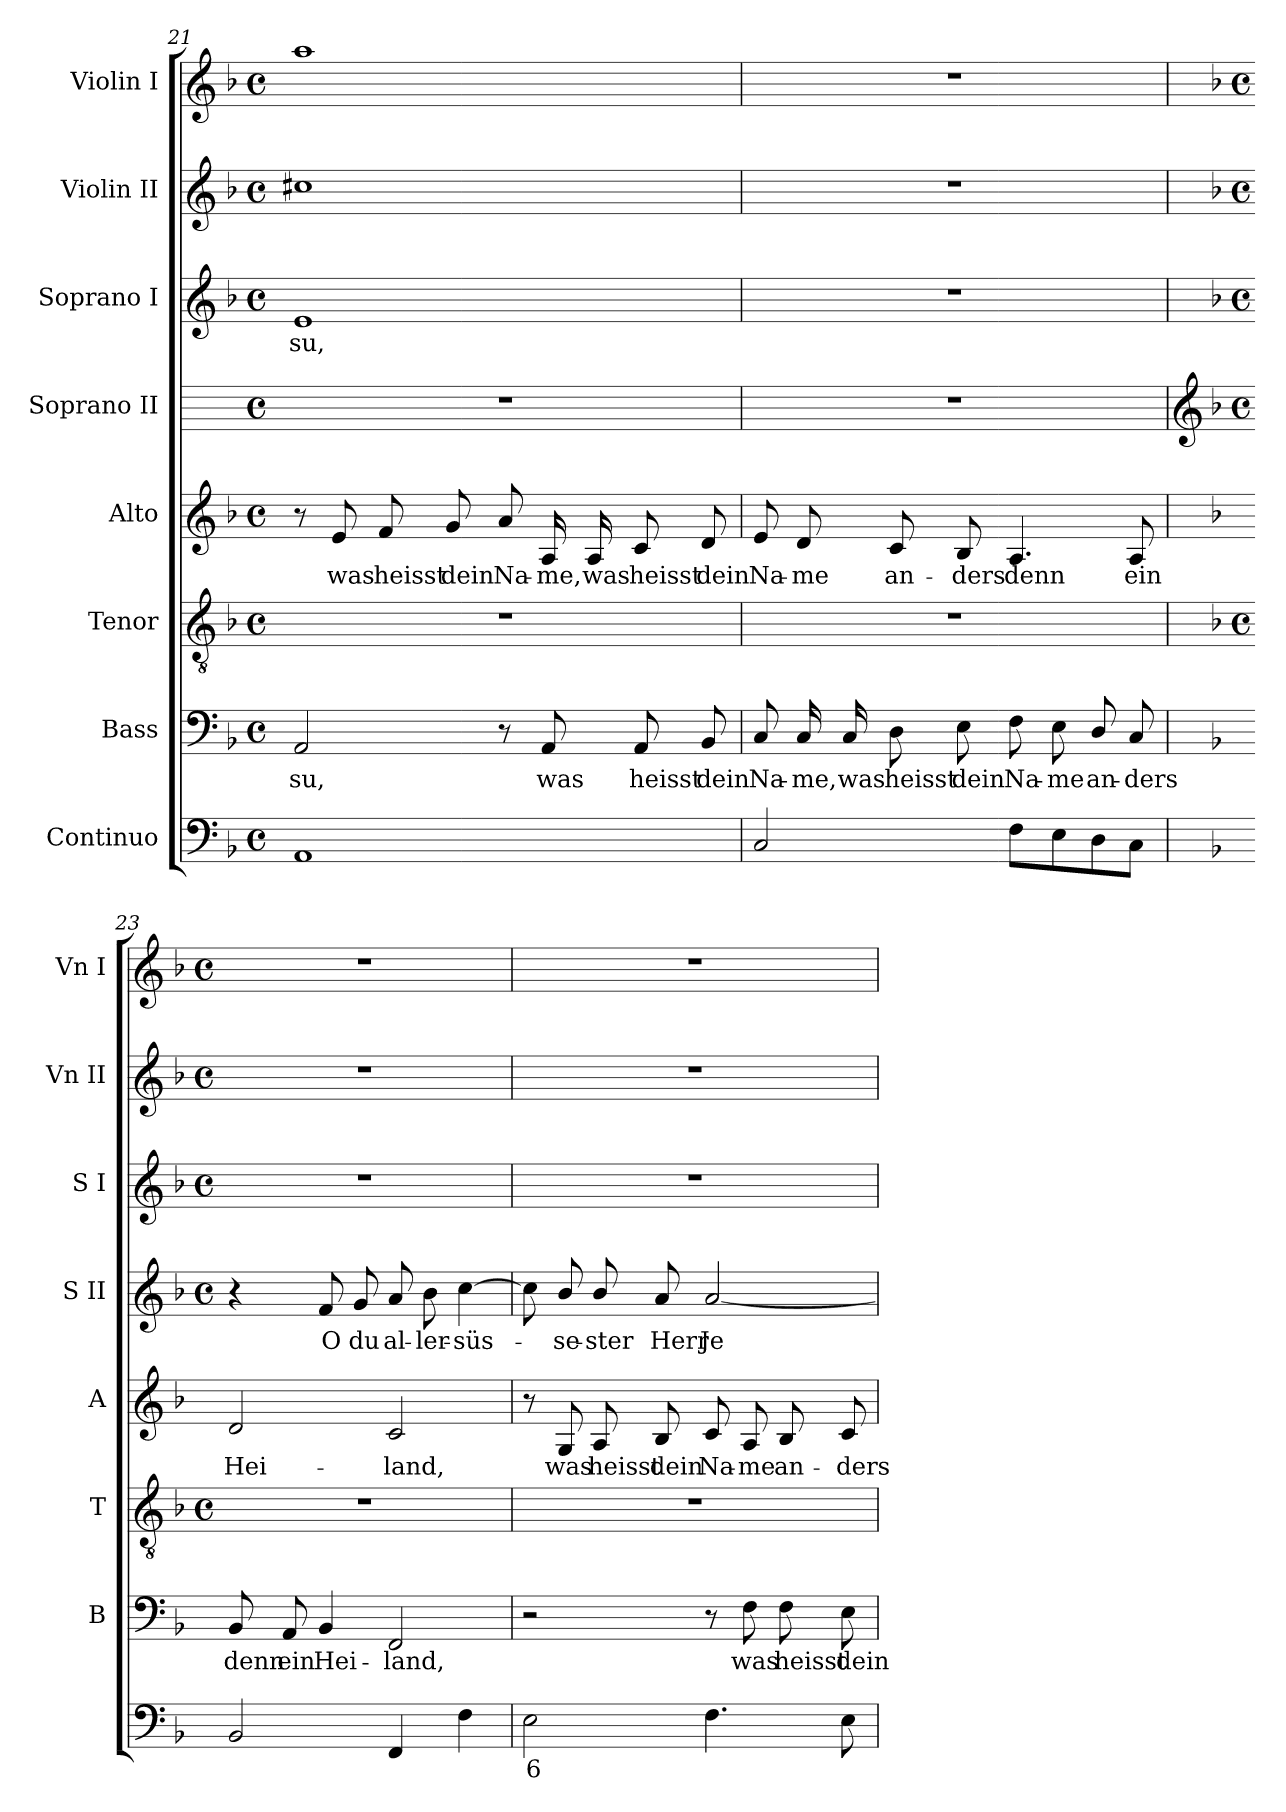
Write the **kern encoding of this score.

**kern	**text	**kern	**text	**kern	**kern	**text	**kern	**text	**kern	**text	**kern	**kern
*part8	*part8	*part7	*part7	*part6	*part5	*part5	*part4	*part4	*part3	*part3	*part2	*part1
*staff8	*staff8	*staff7	*staff7	*staff6	*staff5	*staff5	*staff4	*staff4	*staff3	*staff3	*staff2	*staff1
*I"Continuo	*	*I"Bass	*	*I"Tenor	*I"Alto	*	*I"Soprano II	*	*I"Soprano I	*	*I"Violin II	*I"Violin I
*	*	*I'B	*	*I'T	*I'A	*	*I'S II	*	*I'S I	*	*I'Vn II	*I'Vn I
!!LO:LB:g=z
*clefF4	*	*clefF4	*	*clefGv2	*clefG2	*	*	*	*clefG2	*	*clefG2	*clefG2
*k[b-]	*	*k[b-]	*	*k[b-]	*k[b-]	*	*	*	*k[b-]	*	*k[b-]	*k[b-]
*F:	*	*F:	*	*F:	*F:	*	*	*	*F:	*	*F:	*F:
*M4/4	*	*M4/4	*	*M4/4	*M4/4	*	*M4/4	*	*M4/4	*	*M4/4	*M4/4
*met(c)	*	*met(c)	*	*met(c)	*met(c)	*	*met(c)	*	*met(c)	*	*met(c)	*met(c)
=21	=21	=21	=21	=21	=21	=21	=21	=21	=21	=21	=21	=21
!	!	!	!LO:LY:b	!	!	!	!	!	!	!LO:LY:b	!	!
1AA	.	2AA	-su,	1r	8r	.	1r	.	1e	-su,	1cc#X	1aa
!	!	!	!	!	!	!LO:LY:b	!	!	!	!	!	!
.	.	.	.	.	8e	was	.	.	.	.	.	.
!	!	!	!	!	!	!LO:LY:b	!	!	!	!	!	!
.	.	.	.	.	8f	heisst	.	.	.	.	.	.
!	!	!	!	!	!	!LO:LY:b	!	!	!	!	!	!
.	.	.	.	.	8g	dein	.	.	.	.	.	.
!	!	!	!	!	!	!LO:LY:b	!	!	!	!	!	!
.	.	8r	.	.	8a	Na-	.	.	.	.	.	.
!	!	!	!LO:LY:b	!	!	!LO:LY:b	!	!	!	!	!	!
.	.	8AA	was	.	16A	-me,	.	.	.	.	.	.
!	!	!	!	!	!	!LO:LY:b	!	!	!	!	!	!
.	.	.	.	.	16A	was	.	.	.	.	.	.
!	!	!	!LO:LY:b	!	!	!LO:LY:b	!	!	!	!	!	!
.	.	8AA	heisst	.	8c	heisst	.	.	.	.	.	.
!	!	!	!LO:LY:b	!	!	!LO:LY:b	!	!	!	!	!	!
.	.	8BB-	dein	.	8d	dein	.	.	.	.	.	.
=22	=22	=22	=22	=22	=22	=22	=22	=22	=22	=22	=22	=22
!	!	!	!LO:LY:b	!	!	!LO:LY:b	!	!	!	!	!	!
2C	.	8C	Na-	1r	8e	Na-	1r	.	1r	.	1r	1r
!	!	!	!LO:LY:b	!	!	!LO:LY:b	!	!	!	!	!	!
.	.	16C	-me,	.	8d	-me	.	.	.	.	.	.
!	!	!	!LO:LY:b	!	!	!	!	!	!	!	!	!
.	.	16C	was	.	.	.	.	.	.	.	.	.
!	!	!	!LO:LY:b	!	!	!LO:LY:b	!	!	!	!	!	!
.	.	8D	heisst	.	8c	an-	.	.	.	.	.	.
!	!	!	!LO:LY:b	!	!	!LO:LY:b	!	!	!	!	!	!
.	.	8E	dein	.	8B-	-ders	.	.	.	.	.	.
!	!	!	!LO:LY:b	!	!	!LO:LY:b	!	!	!	!	!	!
8FL	.	8F	Na-	.	4.A	denn	.	.	.	.	.	.
!	!	!	!LO:LY:b	!	!	!	!	!	!	!	!	!
8E	.	8E	-me	.	.	.	.	.	.	.	.	.
!	!	!	!LO:LY:b	!	!	!	!	!	!	!	!	!
8D	.	8D/	an-	.	.	.	.	.	.	.	.	.
!	!	!	!LO:LY:b	!	!	!LO:LY:b	!	!	!	!	!	!
8CJ	.	8C	-ders	.	8A	ein	.	.	.	.	.	.
!!LO:LB:g=z
=23	=23	=23	=23	=23	=23	=23	=23	=23	=23	=23	=23	=23
*	*	*	*	*	*	*	*clefG2	*	*	*	*	*
*	*	*	*	*	*	*	*k[b-]	*	*	*	*	*
*	*	*	*	*	*	*	*F:	*	*	*	*	*
*	*	*	*	*M4/4	*	*	*M4/4	*	*M4/4	*	*M4/4	*M4/4
*	*	*	*	*met(c)	*	*	*met(c)	*	*met(c)	*	*met(c)	*met(c)
!	!	!	!LO:LY:b	!	!	!LO:LY:b	!	!	!	!	!	!
2BB-	.	8BB-	denn	1r	2d	Hei-	4r	.	1r	.	1r	1r
!	!	!	!LO:LY:b	!	!	!	!	!	!	!	!	!
.	.	8AA	ein	.	.	.	.	.	.	.	.	.
!	!	!	!LO:LY:b	!	!	!	!	!LO:LY:b	!	!	!	!
.	.	4BB-	Hei-	.	.	.	8f	O	.	.	.	.
!	!	!	!	!	!	!	!	!LO:LY:b	!	!	!	!
.	.	.	.	.	.	.	8g	du	.	.	.	.
!	!	!	!LO:LY:b	!	!	!LO:LY:b	!	!LO:LY:b	!	!	!	!
4FF	.	2FF	-land,	.	2c	-land,	8a	al-	.	.	.	.
!	!	!	!	!	!	!	!	!LO:LY:b	!	!	!	!
.	.	.	.	.	.	.	8b-	-ler-	.	.	.	.
!	!	!	!	!	!	!	!	!LO:LY:b	!	!	!	!
4F	.	.	.	.	.	.	[4cc	-süs-	.	.	.	.
=24	=24	=24	=24	=24	=24	=24	=24	=24	=24	=24	=24	=24
!	!LO:LY:b	!	!	!	!	!	!	!	!	!	!	!
2E	6	2r	.	1r	8r	.	8cc]	.	1r	.	1r	1r
!	!	!	!	!	!	!LO:LY:b	!	!LO:LY:b	!	!	!	!
.	.	.	.	.	8G	was	8b-/	se-	.	.	.	.
!	!	!	!	!	!	!LO:LY:b	!	!LO:LY:b	!	!	!	!
.	.	.	.	.	8A	heisst	8b-/	-ster	.	.	.	.
!	!	!	!	!	!	!LO:LY:b	!	!LO:LY:b	!	!	!	!
.	.	.	.	.	8B-	dein	8a	Herr	.	.	.	.
!	!	!	!	!	!	!LO:LY:b	!	!LO:LY:b	!	!	!	!
4.F	.	8r	.	.	8c	Na-	[2a	Je-	.	.	.	.
!	!	!	!LO:LY:b	!	!	!LO:LY:b	!	!	!	!	!	!
.	.	8F	was	.	8A	-me	.	.	.	.	.	.
!	!	!	!LO:LY:b	!	!	!LO:LY:b	!	!	!	!	!	!
.	.	8F	heisst	.	8B-	an-	.	.	.	.	.	.
!	!	!	!LO:LY:b	!	!	!LO:LY:b	!	!	!	!	!	!
8E	.	8E	dein	.	8c	-ders	.	.	.	.	.	.
=	=	=	=	=	=	=	=	=	=	=	=	=
*-	*-	*-	*-	*-	*-	*-	*-	*-	*-	*-	*-	*-
